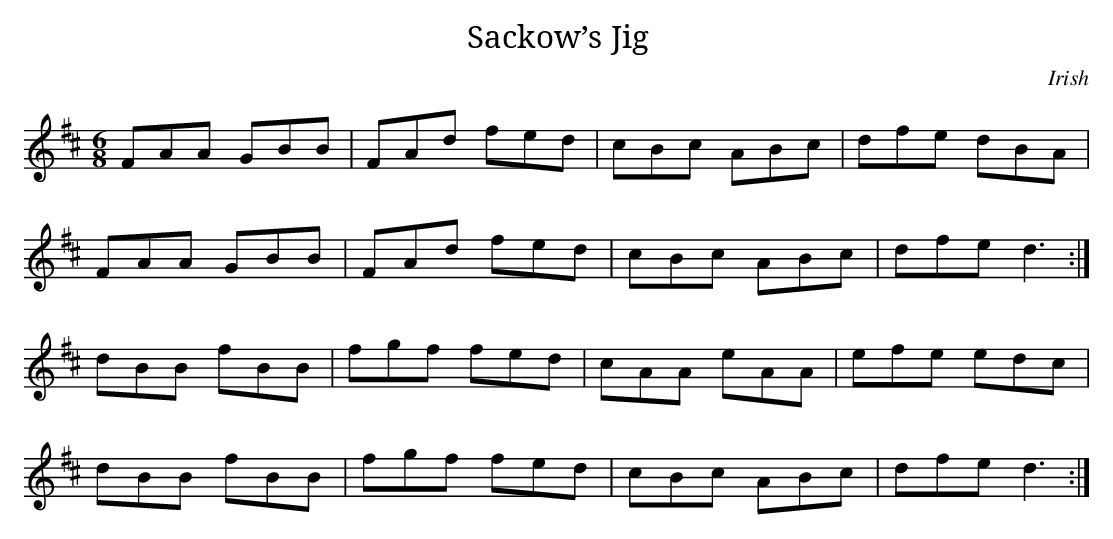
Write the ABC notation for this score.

X:1
T:Sackow’s Jig
M:6/8
K:D
FAA GBB | FAd fed | cBc ABc | dfe dBA |
FAA GBB | FAd fed | cBc ABc | dfe d3 :|
dBB fBB | fgf fed | cAA eAA | efe edc |
dBB fBB | fgf fed | cBc ABc | dfe d3 :|
